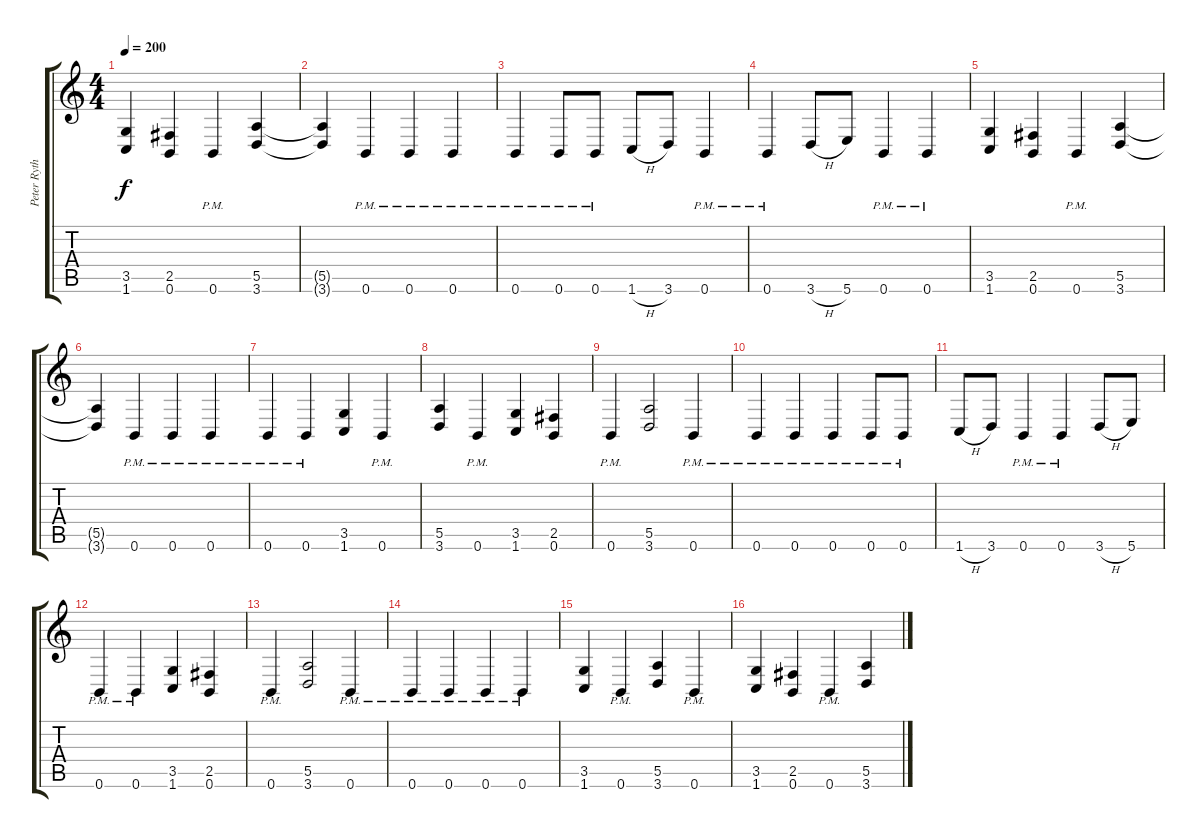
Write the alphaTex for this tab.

\track ("Peter Ryth." "Peter Ryth") {instrument overdrivenguitar}
\staff {score tabs}
\tuning (B3 Gb3 D3 A2 E2 B1) {hide}
\ts (4 4)
\section ("" "")
\tempo 200
\clef g2
\ks c
(3.5 1.6).4{dy f} (2.5 0.6).4 0.6{pm}.4 (5.5 3.6).4 |
(5.5{t} 3.6{t}).4 0.6{pm}.4 0.6{pm}.4 0.6{pm}.4 |
0.6{pm}.4 0.6{pm}.8 0.6{pm}.8 1.6{h}.8 3.6.8 0.6{pm}.4 |
0.6{pm}.4 3.6{h}.8 5.6.8 0.6{pm}.4 0.6{pm}.4 |
(3.5 1.6).4 (2.5 0.6).4 0.6{pm}.4 (5.5 3.6).4 |
(5.5{t} 3.6{t}).4 0.6{pm}.4 0.6{pm}.4 0.6{pm}.4 |
0.6{pm}.4 0.6{pm}.4 (3.5 1.6).4 0.6{pm}.4 |
(5.5 3.6).4 0.6{pm}.4 (3.5 1.6).4 (2.5 0.6).4 |
0.6{pm}.4 (5.5 3.6).2 0.6{pm}.4 |
0.6{pm}.4 0.6{pm}.4 0.6{pm}.4 0.6{pm}.8 0.6{pm}.8 |
1.6{h}.8 3.6.8 0.6{pm}.4 0.6{pm}.4 3.6{h}.8 5.6.8 |
0.6{pm}.4 0.6{pm}.4 (3.5 1.6).4 (2.5 0.6).4 |
0.6{pm}.4 (5.5 3.6).2 0.6{pm}.4 |
0.6{pm}.4 0.6{pm}.4 0.6{pm}.4 0.6{pm}.4 |
(3.5 1.6).4 0.6{pm}.4 (5.5 3.6).4 0.6{pm}.4 |
(3.5 1.6).4 (2.5 0.6).4 0.6{pm}.4 (5.5 3.6).4
